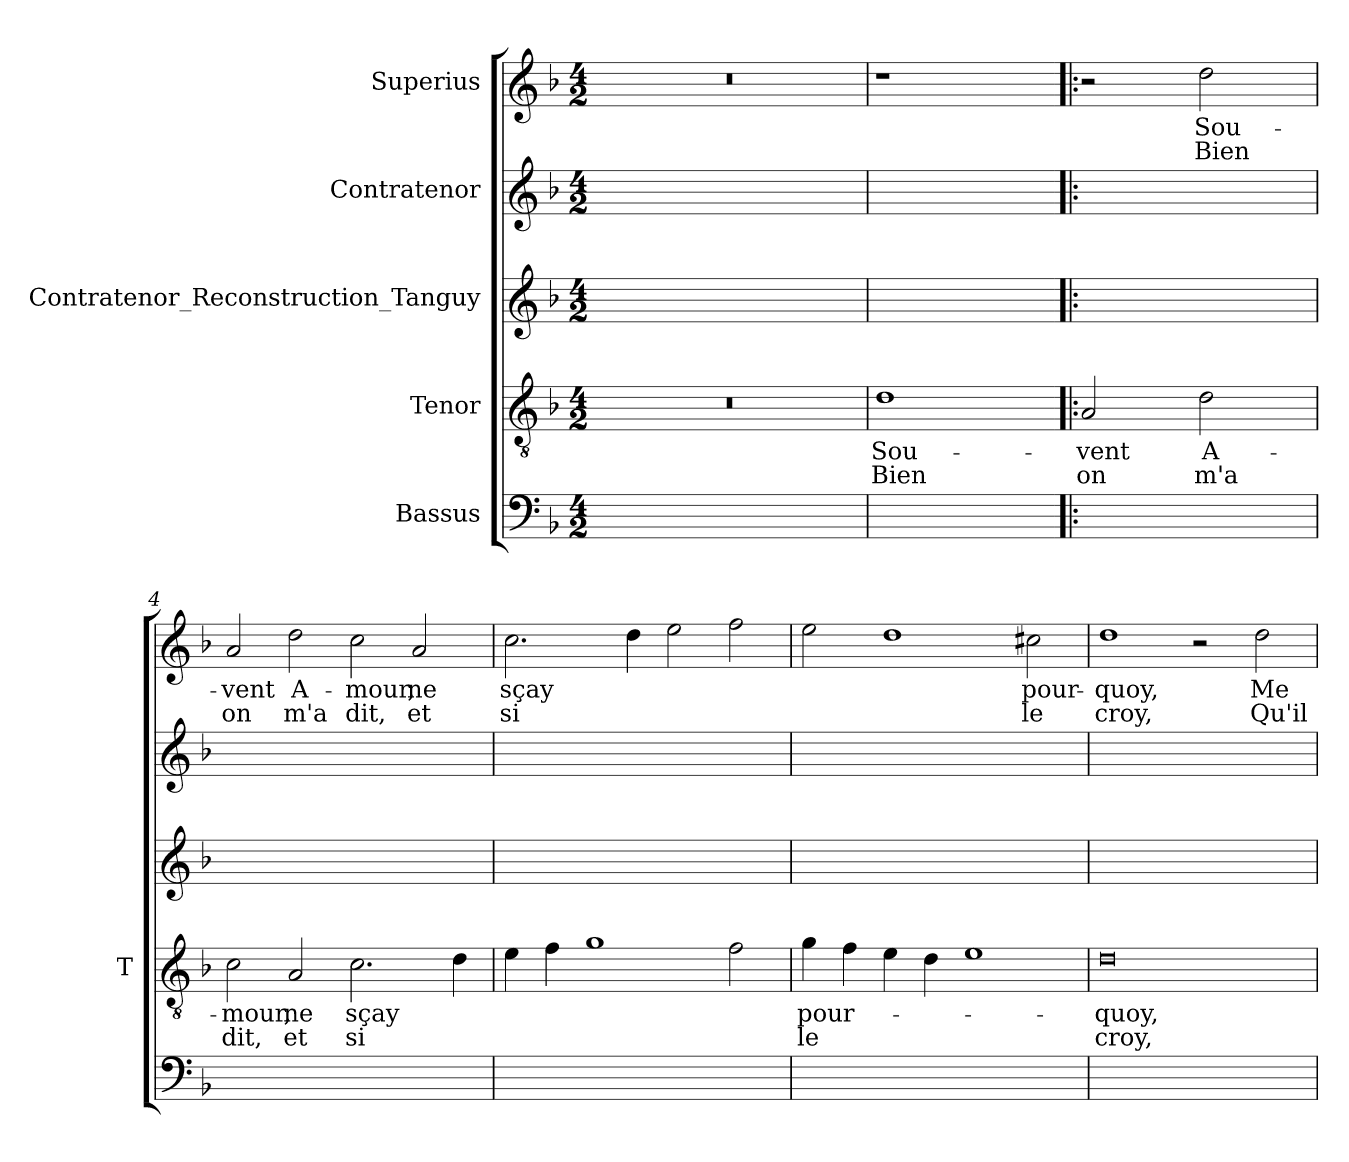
**kern	**kern	**text	**text	**kern	**kern	**kern	**text	**text
*part5	*part4	*part4	*part4	*part3	*part2	*part1	*part1	*part1
*staff5	*staff4	*staff4	*staff4	*staff3	*staff2	*staff1	*staff1	*staff1
*I"Bassus	*I"Tenor	*	*	*I"Contratenor_Reconstruction_Tanguy	*I"Contratenor	*I"Superius	*	*
*	*I'T	*	*	*	*	*	*	*
*clefF4	*clefGv2	*	*	*clefG2	*clefG2	*clefG2	*	*
*k[b-]	*k[b-]	*	*	*k[b-]	*k[b-]	*k[b-]	*	*
*M4/2	*M4/2	*	*	*M4/2	*M4/2	*M4/2	*	*
=1	=1	=1	=1	=1	=1	=1	=1	=1
0ryy	0r	.	.	0ryy	0ryy	0r	.	.
=2	=2	=2	=2	=2	=2	=2	=2	=2
1ryy	1d	Sou-	-Bien	1ryy	1ryy	1r	.	.
=3!|:	=3!|:	=3!|:	=3!|:	=3!|:	=3!|:	=3!|:	=3!|:	=3!|:
1ryy	2A	-vent	-on	1ryy	1ryy	2r	.	.
.	2d	A-	-m'a	.	.	2dd	Sou-	-Bien
=4	=4	=4	=4	=4	=4	=4	=4	=4
0ryy	2c	-mour,	-dit,	0ryy	0ryy	2a	-vent	-on
.	2A	-ne	-et	.	.	2dd	A-	-m'a
.	2.c	-sçay	-si	.	.	2cc	-mour,	-dit,
.	.	.	.	.	.	2a	-ne	-et
.	4d	.	.	.	.	.	.	.
=5	=5	=5	=5	=5	=5	=5	=5	=5
0ryy	4e	.	.	0ryy	0ryy	2.cc	-sçay	-si
.	4f	.	.	.	.	.	.	.
.	1g	.	.	.	.	.	.	.
.	.	.	.	.	.	4dd	.	.
.	.	.	.	.	.	2ee	.	.
.	2f	.	.	.	.	2ff	.	.
=6	=6	=6	=6	=6	=6	=6	=6	=6
0ryy	4g	pour-	-le	0ryy	0ryy	2ee	.	.
.	4f	.	.	.	.	.	.	.
.	4e	.	.	.	.	1dd	.	.
.	4d	.	.	.	.	.	.	.
.	1e	.	.	.	.	.	.	.
.	.	.	.	.	.	2cc#X	pour-	-le
=7	=7	=7	=7	=7	=7	=7	=7	=7
0ryy	0d	-quoy,	-croy,	0ryy	0ryy	1dd	-quoy,	-croy,
.	.	.	.	.	.	2r	.	.
.	.	.	.	.	.	2dd	-Me	-Qu'il
=	=	=	=	=	=	=	=	=
*-	*-	*-	*-	*-	*-	*-	*-	*-
